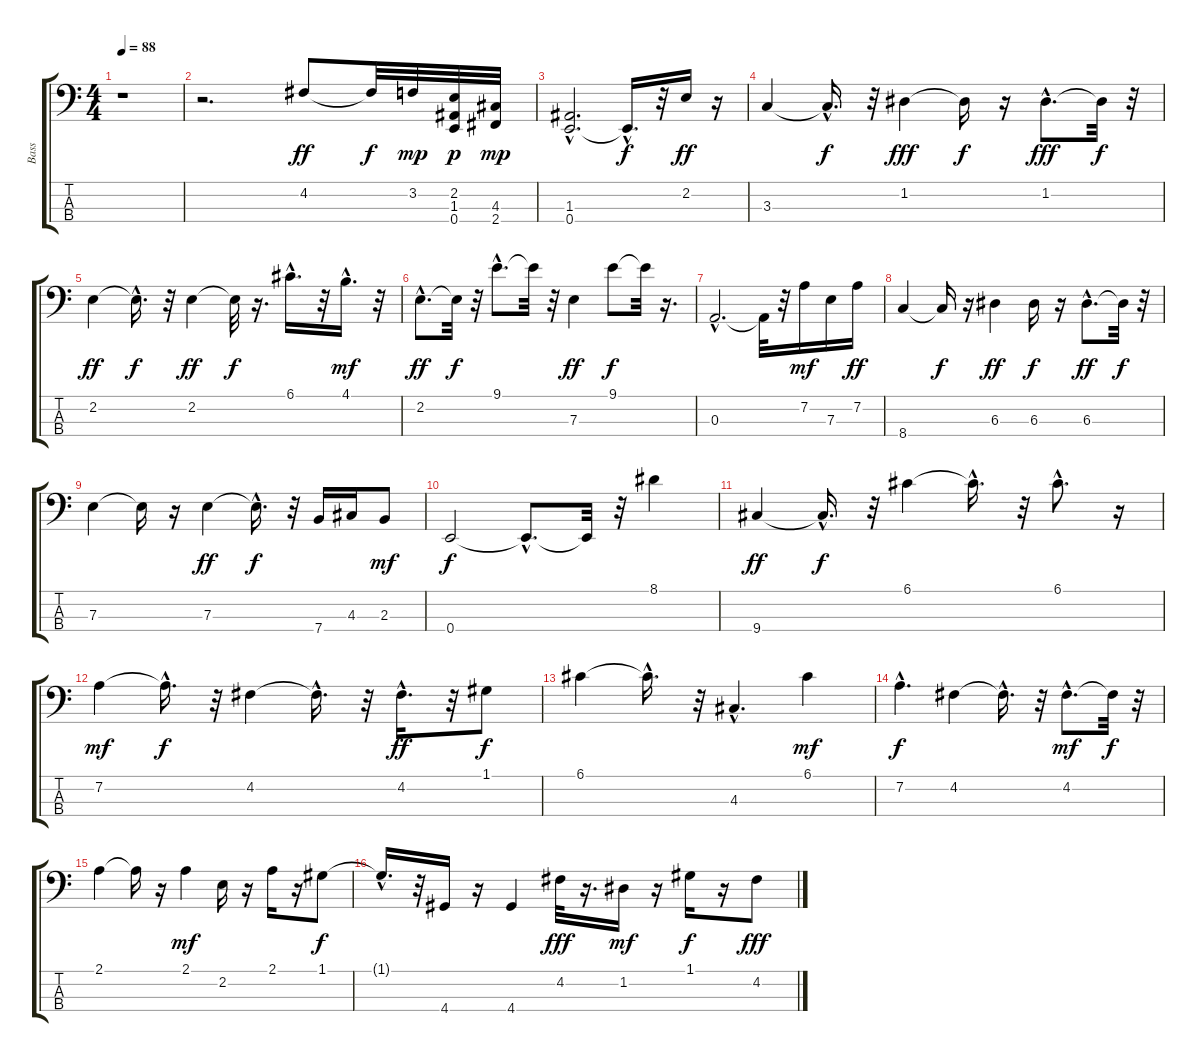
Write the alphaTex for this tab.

\track ("Bass" "Bass") {instrument electricbassfinger}
\staff {score tabs}
\tuning (G2 D2 A1 E1) {hide}
\ts (4 4)
\tempo 88
\clef f4
\ks c
r.1{dy ff instrument electricbassfinger} |
r.2{d} 4.2.8 4.2{t}.32{dy f} 3.2.32{dy mp} (2.2 1.3 0.4).32{dy p} (4.3 2.4).32{dy mp} |
(1.3 0.4{hac}).2{d} 0.4{hac t}.16{d dy f} r.32 2.2.16{dy ff} r.16 |
3.3.4 3.3{hac t}.16{d dy f} r.32 1.2.4{dy fff} 1.2{t}.16{dy f} r.16 1.2{hac}.8{d dy fff} 1.2{t}.32{dy f} r.32 |
2.2.4{dy ff} 2.2{hac t}.16{d dy f} r.32 2.2.4{dy ff} 2.2{t}.32{dy f} r.16{d} 6.1{hac}.16{d} r.32 4.1{hac}.16{d dy mf} r.32 |
2.2{hac}.8{d dy ff} 2.2{t}.32{dy f} r.32 9.1{hac}.8{d} 9.1{t}.32 r.32 7.3.4{dy ff} 9.1.8{dy f} 9.1{t}.32 r.16{d} |
0.3{hac}.2{d} 0.3{t}.32 r.32 7.2.16{dy mf} 7.3.16 7.2.16{dy ff} |
8.4.4 8.4{t}.16{dy f} r.16 6.3.4{dy ff} 6.3.16{dy f} r.16 6.3{hac}.8{d dy ff} 6.3{t}.32{dy f} r.32 |
7.3.4 7.3{t}.16 r.16 7.3.4{dy ff} 7.3{hac t}.16{d dy f} r.32 7.4.16 4.3.16 2.3.8{dy mf} |
0.4.2{dy f} 0.4{hac t}.8{d} 0.4{t}.32 r.32 8.1.4 |
9.4.4{dy ff} 9.4{hac t}.16{d dy f} r.32 6.1.4 6.1{hac t}.16{d} r.32 6.1{hac}.8{d} r.16 |
7.2.4{dy mf} 7.2{hac t}.16{d dy f} r.32 4.2.4 4.2{hac t}.16{d} r.32 4.2{hac}.16{d dy ff} r.32 1.1.8{dy f} |
6.1.4 6.1{hac t}.16{d} r.32 4.3{hac}.4{d} 6.1.4{dy mf} |
7.2{hac}.4{d dy f} 4.2.4 4.2{hac t}.16{d} r.32 4.2{hac}.8{d dy mf} 4.2{t}.32{dy f} r.32 |
2.1.4 2.1{t}.16 r.16 2.1.4{dy mf} 2.2.16 r.16 2.1.16 r.16 1.1.8{dy f} |
1.1{hac t}.16{d} r.32 4.4.16 r.16 4.4.4 4.2.32{dy fff} r.16{d} 1.2.16{dy mf} r.16 1.1.16{dy f} r.16 4.2.8{dy fff}
